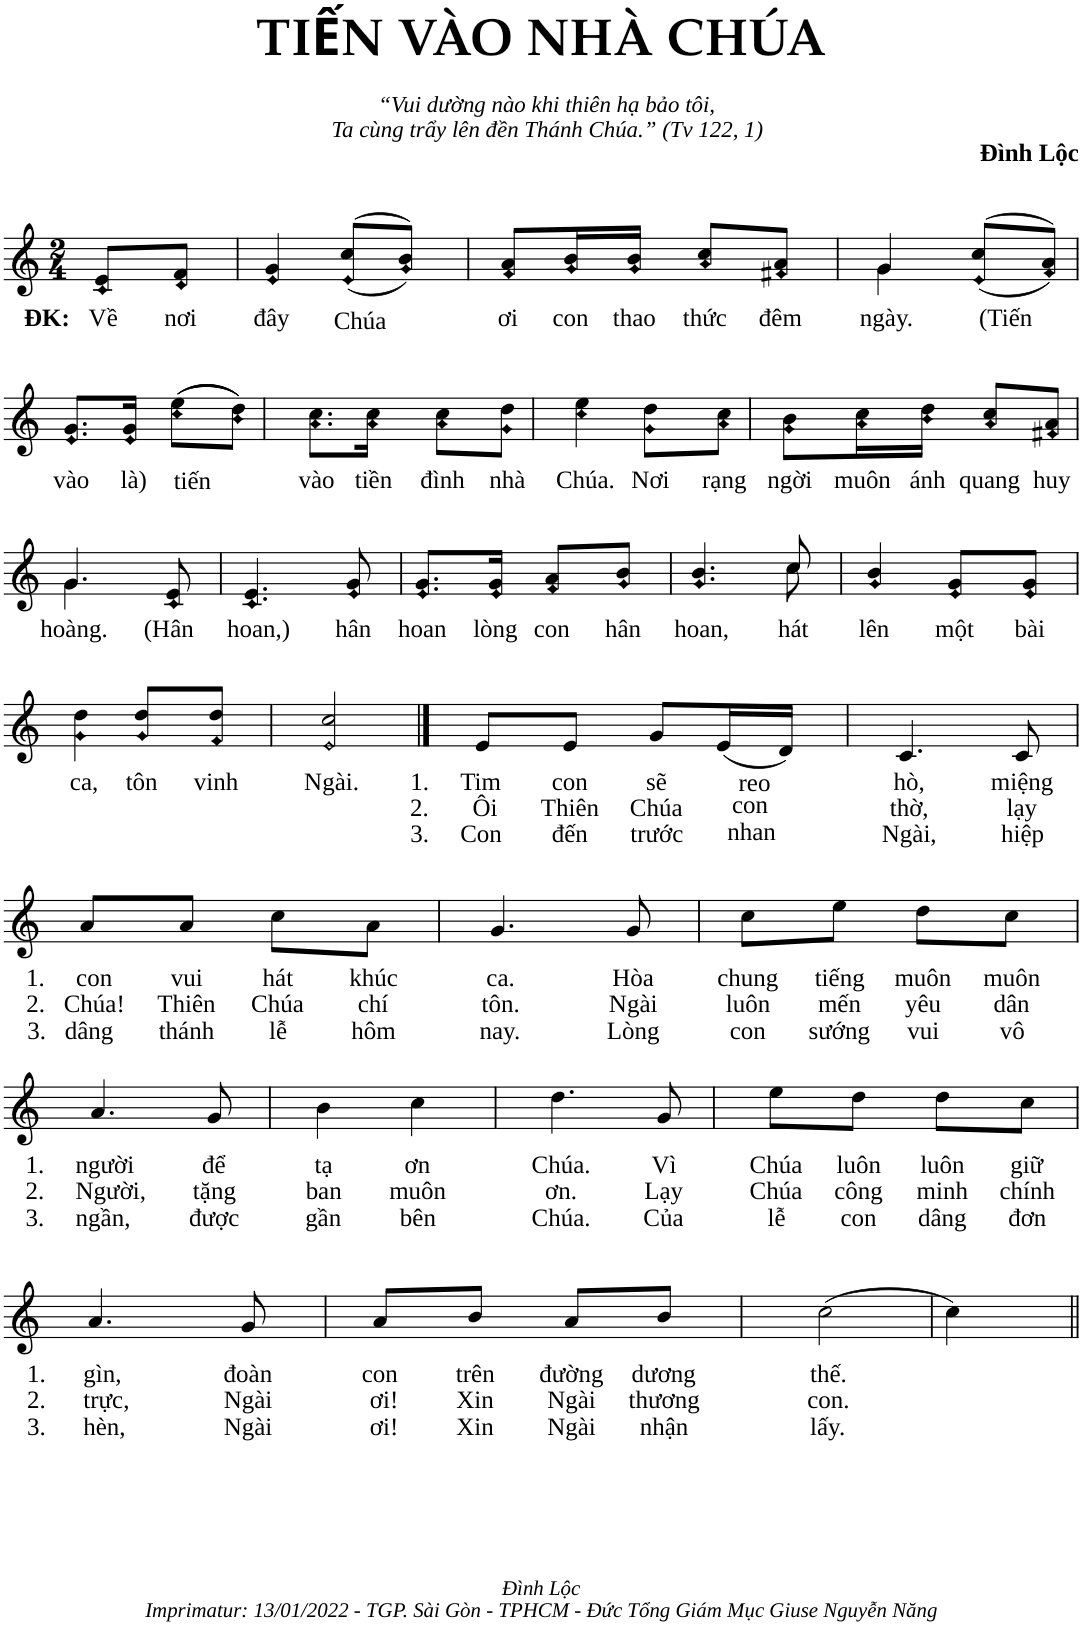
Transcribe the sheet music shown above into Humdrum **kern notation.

**kern	**text	**text	**text
*part1	*part1	*part1	*part1
*staff1	*staff1	*staff1	*staff1
*I"Piano	*	*	*
*I'Pno.	*	*	*
*clefG2	*	*	*
*k[]	*	*	*
*M2/4	*	*	*
=1	=1	=1	=1
!	!LO:LY:b	!	!
8c/ 8e/L	ĐK: Về	.	.
!	!LO:LY:b	!	!
8d/ 8f/J	nơi	.	.
=2	=2	=2	=2
!	!LO:LY:b	!	!
4e/ 4g/	đây	.	.
!	!LO:LY:b	!	!
(>(8e/ 8cc/L	Chúa	.	.
8g/ 8b/J))	.	.	.
=3	=3	=3	=3
!	!LO:LY:b	!	!
8f/ 8a/L	ơi	.	.
!	!LO:LY:b	!	!
16g/ 16b/L	con	.	.
!	!LO:LY:b	!	!
16g/ 16b/JJ	thao	.	.
!	!LO:LY:b	!	!
8a/ 8cc/L	thức	.	.
!	!LO:LY:b	!	!
8f#X/ 8a/J	đêm	.	.
=4	=4	=4	=4
!	!LO:LY:b	!	!
*^	*	*	*
4g/	4g\	ngày.	.	.
!	!	!LO:LY:b	!	!
(>(8e/ 8cc/L	4ryy	(Tiến	.	.
8f/ 8a/J))	.	.	.	.
*v	*v	*	*	*
!!LO:LB:g=z
=5	=5	=5	=5
!	!LO:LY:b	!	!
8.e/ 8.g/L	vào	.	.
!	!LO:LY:b	!	!
16e/ 16g/Jk	là)	.	.
!	!LO:LY:b	!	!
((8cc\ 8ee\L	tiến	.	.
8b\ 8dd\J))	.	.	.
=6	=6	=6	=6
!	!LO:LY:b	!	!
8.a\ 8.cc\L	vào	.	.
!	!LO:LY:b	!	!
16a\ 16cc\Jk	tiền	.	.
!	!LO:LY:b	!	!
8a\ 8cc\L	đình	.	.
!	!LO:LY:b	!	!
8g\ 8dd\J	nhà	.	.
=7	=7	=7	=7
!	!LO:LY:b	!	!
4cc\ 4ee\	Chúa.	.	.
!	!LO:LY:b	!	!
8g\ 8dd\L	Nơi	.	.
!	!LO:LY:b	!	!
8a\ 8cc\J	rạng	.	.
=8	=8	=8	=8
!	!LO:LY:b	!	!
8g\ 8b\L	ngời	.	.
!	!LO:LY:b	!	!
16a\ 16cc\L	muôn	.	.
!	!LO:LY:b	!	!
16b\ 16dd\JJ	ánh	.	.
!	!LO:LY:b	!	!
8a/ 8cc/L	quang	.	.
!	!LO:LY:b	!	!
8f#X/ 8a/J	huy	.	.
!!LO:LB:g=z
=9	=9	=9	=9
!	!LO:LY:b	!	!
*^	*	*	*
4.g/	4.g\	hoàng.	.	.
!	!	!LO:LY:b	!	!
8c/ 8e/	8ryy	(Hân	.	.
=10	=10	=10	=10	=10
!	!	!LO:LY:b	!	!
*v	*v	*	*	*
4.c/ 4.e/	hoan,)	.	.
!	!LO:LY:b	!	!
8e/ 8g/	hân	.	.
=11	=11	=11	=11
!	!LO:LY:b	!	!
8.e/ 8.g/L	hoan	.	.
!	!LO:LY:b	!	!
16e/ 16g/Jk	lòng	.	.
!	!LO:LY:b	!	!
8f/ 8a/L	con	.	.
!	!LO:LY:b	!	!
8g/ 8b/J	hân	.	.
=12	=12	=12	=12
!	!LO:LY:b	!	!
*^	*	*	*
4.g/ 4.b/	4.ryy	hoan,	.	.
!	!	!LO:LY:b	!	!
8cc/	8cc\	hát	.	.
=13	=13	=13	=13	=13
!	!	!LO:LY:b	!	!
*v	*v	*	*	*
4g/ 4b/	lên	.	.
!	!LO:LY:b	!	!
8e/ 8g/L	một	.	.
!	!LO:LY:b	!	!
8e/ 8g/J	bài	.	.
!!LO:LB:g=z
=14	=14	=14	=14
!	!LO:LY:b	!	!
4g\ 4dd\	ca,	.	.
!	!LO:LY:b	!	!
8g/ 8dd/L	tôn	.	.
!	!LO:LY:b	!	!
8f/ 8dd/J	vinh	.	.
=15	=15	=15	=15
!	!LO:LY:b	!	!
2e/ 2cc/	Ngài.	.	.
==16	==16	==16	==16
!	!LO:LY:b	!LO:LY:b	!LO:LY:b
8e/L	1. Tim	2. Ôi	3. Con
!	!LO:LY:b	!LO:LY:b	!LO:LY:b
8e/J	con	Thiên	đến
!	!LO:LY:b	!LO:LY:b	!LO:LY:b
8g/L	sẽ	Chúa	trước
!	!LO:LY:b	!LO:LY:b	!LO:LY:b
(16e/L	reo	con	nhan
16d/JJ)	.	.	.
=17	=17	=17	=17
!	!LO:LY:b	!LO:LY:b	!LO:LY:b
4.c/	hò,	thờ,	Ngài,
!	!LO:LY:b	!LO:LY:b	!LO:LY:b
8c/	miệng	lạy	hiệp
!!LO:LB:g=z
=18	=18	=18	=18
!	!LO:LY:b	!LO:LY:b	!LO:LY:b
8a/L	1. con	2. Chúa!	3. dâng
!	!LO:LY:b	!LO:LY:b	!LO:LY:b
8a/J	vui	Thiên	thánh
!	!LO:LY:b	!LO:LY:b	!LO:LY:b
8cc\L	hát	Chúa	lễ
!	!LO:LY:b	!LO:LY:b	!LO:LY:b
8a\J	khúc	chí	hôm
=19	=19	=19	=19
!	!LO:LY:b	!LO:LY:b	!LO:LY:b
4.g/	ca.	tôn.	nay.
!	!LO:LY:b	!LO:LY:b	!LO:LY:b
8g/	Hòa	Ngài	Lòng
=20	=20	=20	=20
!	!LO:LY:b	!LO:LY:b	!LO:LY:b
8cc\L	chung	luôn	con
!	!LO:LY:b	!LO:LY:b	!LO:LY:b
8ee\J	tiếng	mến	sướng
!	!LO:LY:b	!LO:LY:b	!LO:LY:b
8dd\L	muôn	yêu	vui
!	!LO:LY:b	!LO:LY:b	!LO:LY:b
8cc\J	muôn	dân	vô
!!LO:LB:g=z
=21	=21	=21	=21
!	!LO:LY:b	!LO:LY:b	!LO:LY:b
4.a/	1. người	2. Người,	3. ngần,
!	!LO:LY:b	!LO:LY:b	!LO:LY:b
8g/	để	tặng	được
=22	=22	=22	=22
!	!LO:LY:b	!LO:LY:b	!LO:LY:b
4b\	tạ	ban	gần
!	!LO:LY:b	!LO:LY:b	!LO:LY:b
4cc\	ơn	muôn	bên
=23	=23	=23	=23
!	!LO:LY:b	!LO:LY:b	!LO:LY:b
4.dd\	Chúa.	ơn.	Chúa.
!	!LO:LY:b	!LO:LY:b	!LO:LY:b
8g/	Vì	Lạy	Của
=24	=24	=24	=24
!	!LO:LY:b	!LO:LY:b	!LO:LY:b
8ee\L	Chúa	Chúa	lễ
!	!LO:LY:b	!LO:LY:b	!LO:LY:b
8dd\J	luôn	công	con
!	!LO:LY:b	!LO:LY:b	!LO:LY:b
8dd\L	luôn	minh	dâng
!	!LO:LY:b	!LO:LY:b	!LO:LY:b
8cc\J	giữ	chính	đơn
!!LO:LB:g=z
=25	=25	=25	=25
!	!LO:LY:b	!LO:LY:b	!LO:LY:b
4.a/	1. gìn,	2. trực,	3. hèn,
!	!LO:LY:b	!LO:LY:b	!LO:LY:b
8g/	đoàn	Ngài	Ngài
=26	=26	=26	=26
!	!LO:LY:b	!LO:LY:b	!LO:LY:b
8a/L	con	ơi!	ơi!
!	!LO:LY:b	!LO:LY:b	!LO:LY:b
8b/J	trên	Xin	Xin
!	!LO:LY:b	!LO:LY:b	!LO:LY:b
8a/L	đường	Ngài	Ngài
!	!LO:LY:b	!LO:LY:b	!LO:LY:b
8b/J	dương	thương	nhận
=27	=27	=27	=27
!	!LO:LY:b	!LO:LY:b	!LO:LY:b
(2cc\	thế.	con.	lấy.
=28	=28	=28	=28
4cc\)	.	.	.
=||	=||	=||	=||
*-	*-	*-	*-
